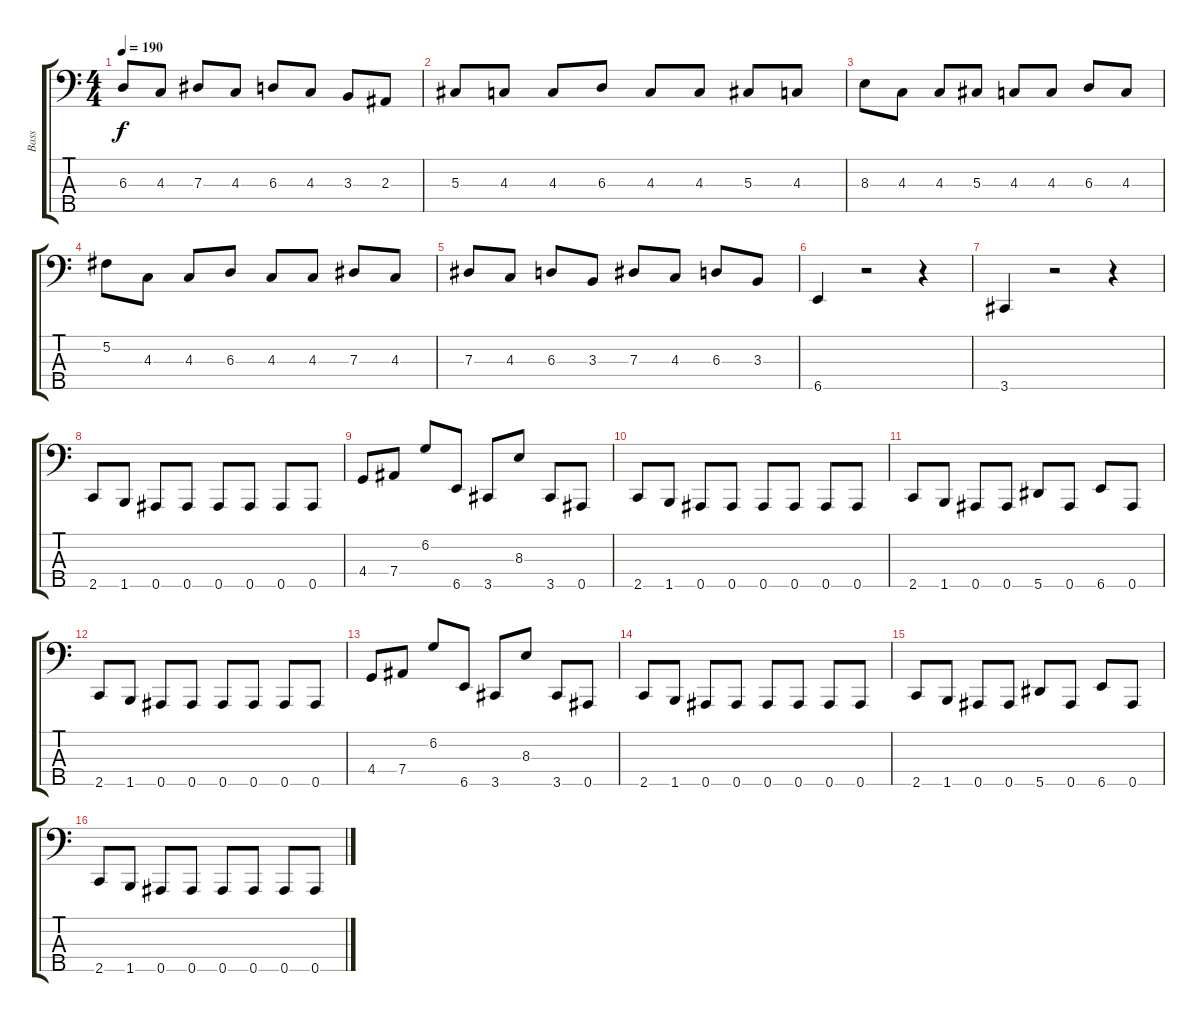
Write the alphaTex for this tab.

\track ("Bass" "Bass") {instrument electricbassfinger}
\staff {score tabs}
\tuning (Gb2 Db2 Ab1 Eb1 Bb0) {hide}
\ts (4 4)
\tempo 190
\clef f4
\ks c
6.3.8{dy f} 4.3.8 7.3.8 4.3.8 6.3.8 4.3.8 3.3.8 2.3.8 |
5.3.8 4.3.8 4.3.8 6.3.8 4.3.8 4.3.8 5.3.8 4.3.8 |
8.3.8 4.3.8 4.3.8 5.3.8 4.3.8 4.3.8 6.3.8 4.3.8 |
5.2.8 4.3.8 4.3.8 6.3.8 4.3.8 4.3.8 7.3.8 4.3.8 |
7.3.8 4.3.8 6.3.8 3.3.8 7.3.8 4.3.8 6.3.8 3.3.8 |
6.5.4 r.2 r.4 |
3.5.4 r.2 r.4 |
2.5.8 1.5.8 0.5.8 0.5.8 0.5.8 0.5.8 0.5.8 0.5.8 |
4.4.8 7.4.8 6.2.8 6.5.8 3.5.8 8.3.8 3.5.8 0.5.8 |
2.5.8 1.5.8 0.5.8 0.5.8 0.5.8 0.5.8 0.5.8 0.5.8 |
2.5.8 1.5.8 0.5.8 0.5.8 5.5.8 0.5.8 6.5.8 0.5.8 |
2.5.8 1.5.8 0.5.8 0.5.8 0.5.8 0.5.8 0.5.8 0.5.8 |
4.4.8 7.4.8 6.2.8 6.5.8 3.5.8 8.3.8 3.5.8 0.5.8 |
2.5.8 1.5.8 0.5.8 0.5.8 0.5.8 0.5.8 0.5.8 0.5.8 |
2.5.8 1.5.8 0.5.8 0.5.8 5.5.8 0.5.8 6.5.8 0.5.8 |
2.5.8 1.5.8 0.5.8 0.5.8 0.5.8 0.5.8 0.5.8 0.5.8
